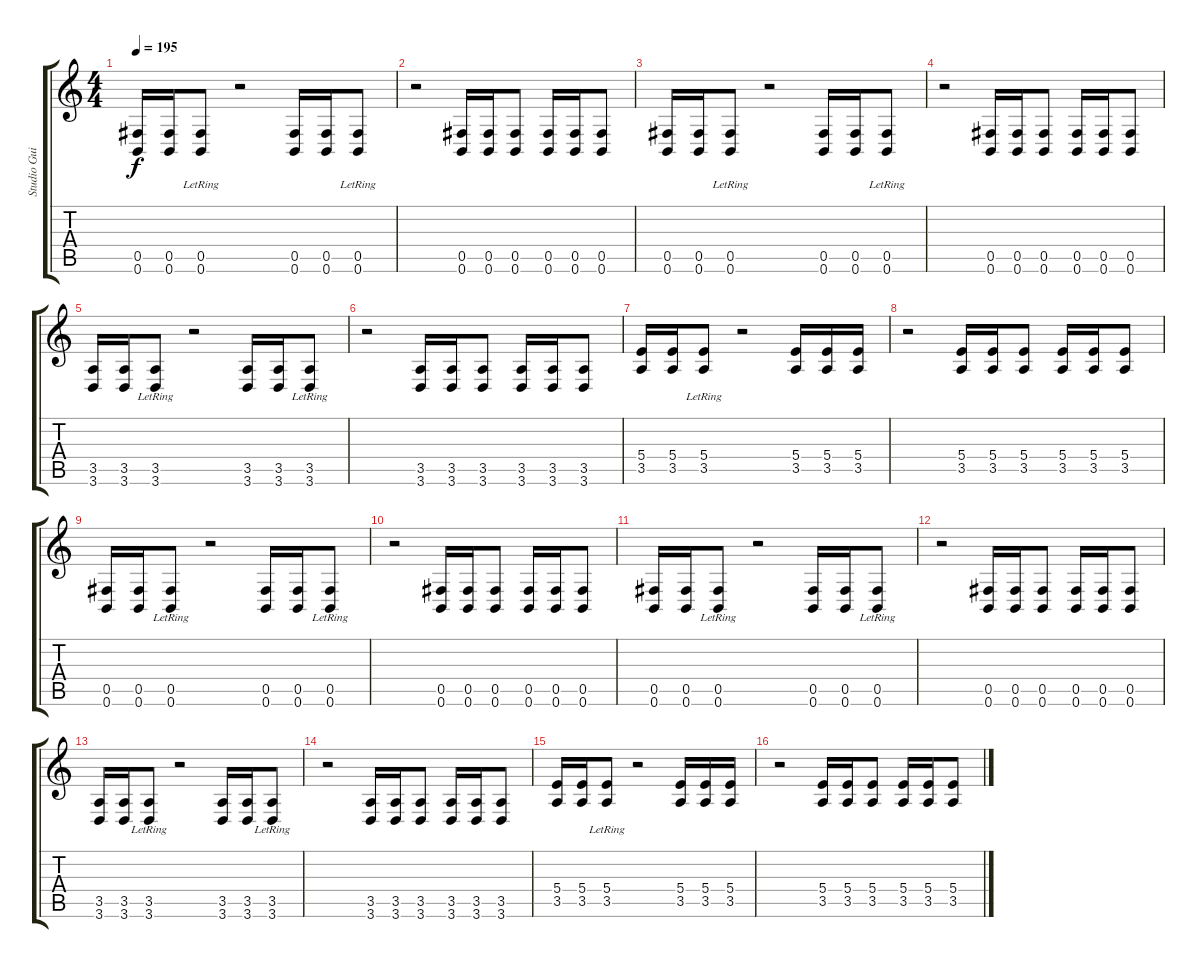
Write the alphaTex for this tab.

\track ("Studio Guitar" "Studio Gui") {instrument distortionguitar}
\staff {score tabs}
\tuning (Db4 Ab3 E3 B2 Gb2 B1) {hide}
\ts (4 4)
\tempo 195
\clef g2
\ks c
(0.5 0.6).16{dy f instrument distortionguitar} (0.5 0.6).16 (0.5{lr} 0.6{lr}).8 r.2 (0.5 0.6).16 (0.5 0.6).16 (0.5{lr} 0.6{lr}).8 |
r.2 (0.5 0.6).16 (0.5 0.6).16 (0.5 0.6).8 (0.5 0.6).16 (0.5 0.6).16 (0.5 0.6).8 |
(0.5 0.6).16 (0.5 0.6).16 (0.5{lr} 0.6{lr}).8 r.2 (0.5 0.6).16 (0.5 0.6).16 (0.5{lr} 0.6{lr}).8 |
r.2 (0.5 0.6).16 (0.5 0.6).16 (0.5 0.6).8 (0.5 0.6).16 (0.5 0.6).16 (0.5 0.6).8 |
(3.5 3.6).16 (3.5 3.6).16 (3.5{lr} 3.6{lr}).8 r.2 (3.5 3.6).16 (3.5 3.6).16 (3.5{lr} 3.6{lr}).8 |
r.2 (3.5 3.6).16 (3.5 3.6).16 (3.5 3.6).8 (3.5 3.6).16 (3.5 3.6).16 (3.5 3.6).8 |
(5.4 3.5).16 (5.4 3.5).16 (5.4 3.5{lr}).8 r.2 (5.4 3.5).16 (5.4 3.5).16 (5.4 3.5).16 |
r.2 (5.4 3.5).16 (5.4 3.5).16 (5.4 3.5).8 (5.4 3.5).16 (5.4 3.5).16 (5.4 3.5).8 |
(0.5 0.6).16 (0.5 0.6).16 (0.5{lr} 0.6{lr}).8 r.2 (0.5 0.6).16 (0.5 0.6).16 (0.5{lr} 0.6{lr}).8 |
r.2 (0.5 0.6).16 (0.5 0.6).16 (0.5 0.6).8 (0.5 0.6).16 (0.5 0.6).16 (0.5 0.6).8 |
(0.5 0.6).16 (0.5 0.6).16 (0.5{lr} 0.6{lr}).8 r.2 (0.5 0.6).16 (0.5 0.6).16 (0.5{lr} 0.6{lr}).8 |
r.2 (0.5 0.6).16 (0.5 0.6).16 (0.5 0.6).8 (0.5 0.6).16 (0.5 0.6).16 (0.5 0.6).8 |
(3.5 3.6).16 (3.5 3.6).16 (3.5{lr} 3.6{lr}).8 r.2 (3.5 3.6).16 (3.5 3.6).16 (3.5{lr} 3.6{lr}).8 |
r.2 (3.5 3.6).16 (3.5 3.6).16 (3.5 3.6).8 (3.5 3.6).16 (3.5 3.6).16 (3.5 3.6).8 |
(5.4 3.5).16 (5.4 3.5).16 (5.4 3.5{lr}).8 r.2 (5.4 3.5).16 (5.4 3.5).16 (5.4 3.5).16 |
r.2 (5.4 3.5).16 (5.4 3.5).16 (5.4 3.5).8 (5.4 3.5).16 (5.4 3.5).16 (5.4 3.5).8
